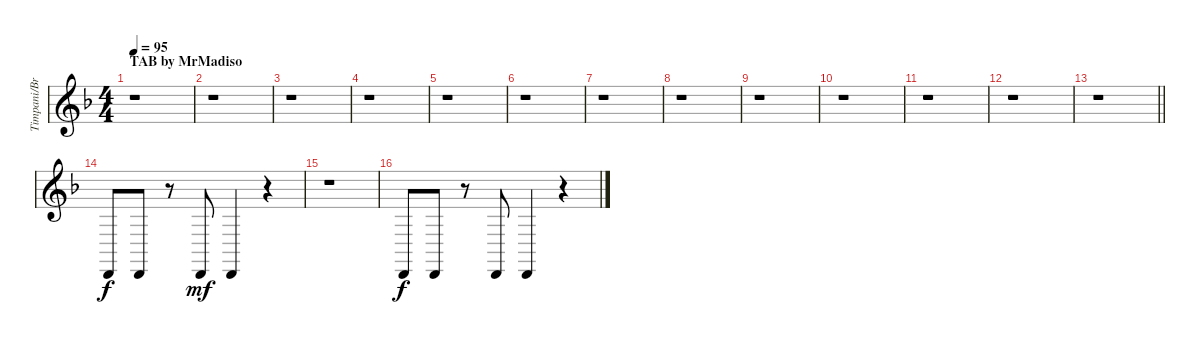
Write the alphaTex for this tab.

\track ("Timpani/Brass" "Timpani/Br") {instrument timpani}
\staff {score}
\tuning (E3 B2 G2 D2 A1 B1) {hide}
\ts (4 4)
\section ("" "TAB by MrMadiso")
\tempo 95
\clef g2
\ks f
r.1{dy f instrument timpani} |
r.1 |
r.1 |
r.1 |
r.1 |
r.1 |
r.1 |
r.1 |
r.1 |
r.1 |
r.1 |
r.1 |
\barLineRight lightlight
r.1 |
0.4.8 0.4.8 r.8 0.4.8{dy mf} 0.4.4 r.4 |
r.1 |
0.4.8{dy f} 0.4.8 r.8 0.4.8 0.4.4 r.4
